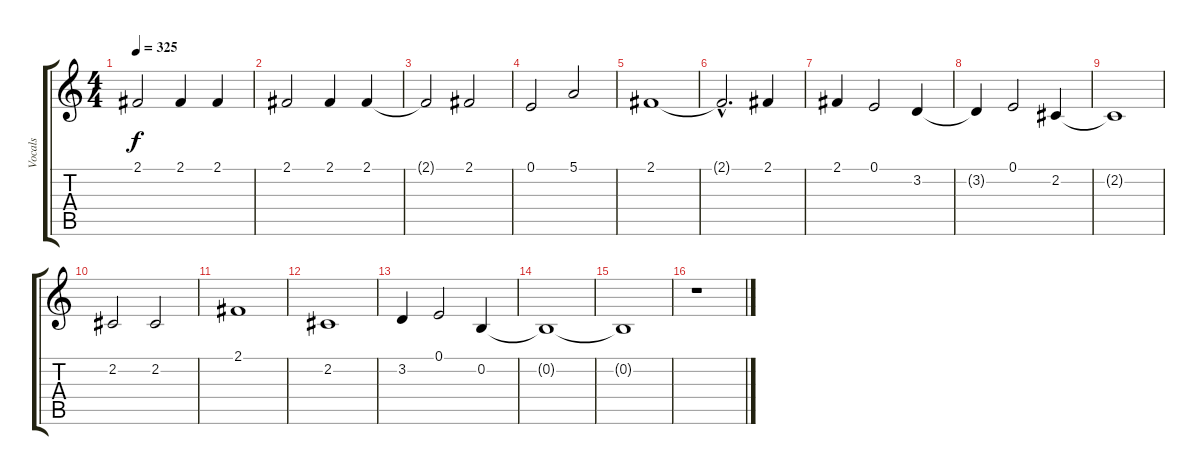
\track ("Vocals" "Vocals") {instrument tenorsax}
\staff {score tabs}
\tuning (E4 B3 G3 D3 A2 E2) {hide}
\ts (4 4)
\tempo 325
\clef g2
\ks c
2.1{t}.2{dy f} 2.1.4 2.1.4 |
2.1.2 2.1.4 2.1.4 |
2.1{t}.2 2.1.2 |
0.1.2 5.1.2 |
2.1.1 |
2.1{hac t}.2{d} 2.1.4 |
2.1.4 0.1.2 3.2.4 |
3.2{t}.4 0.1.2 2.2.4 |
2.2{t}.1 |
2.2.2 2.2.2 |
2.1.1 |
2.2.1 |
3.2.4 0.1.2 0.2.4 |
0.2{t}.1 |
0.2{t}.1 |
r.1
